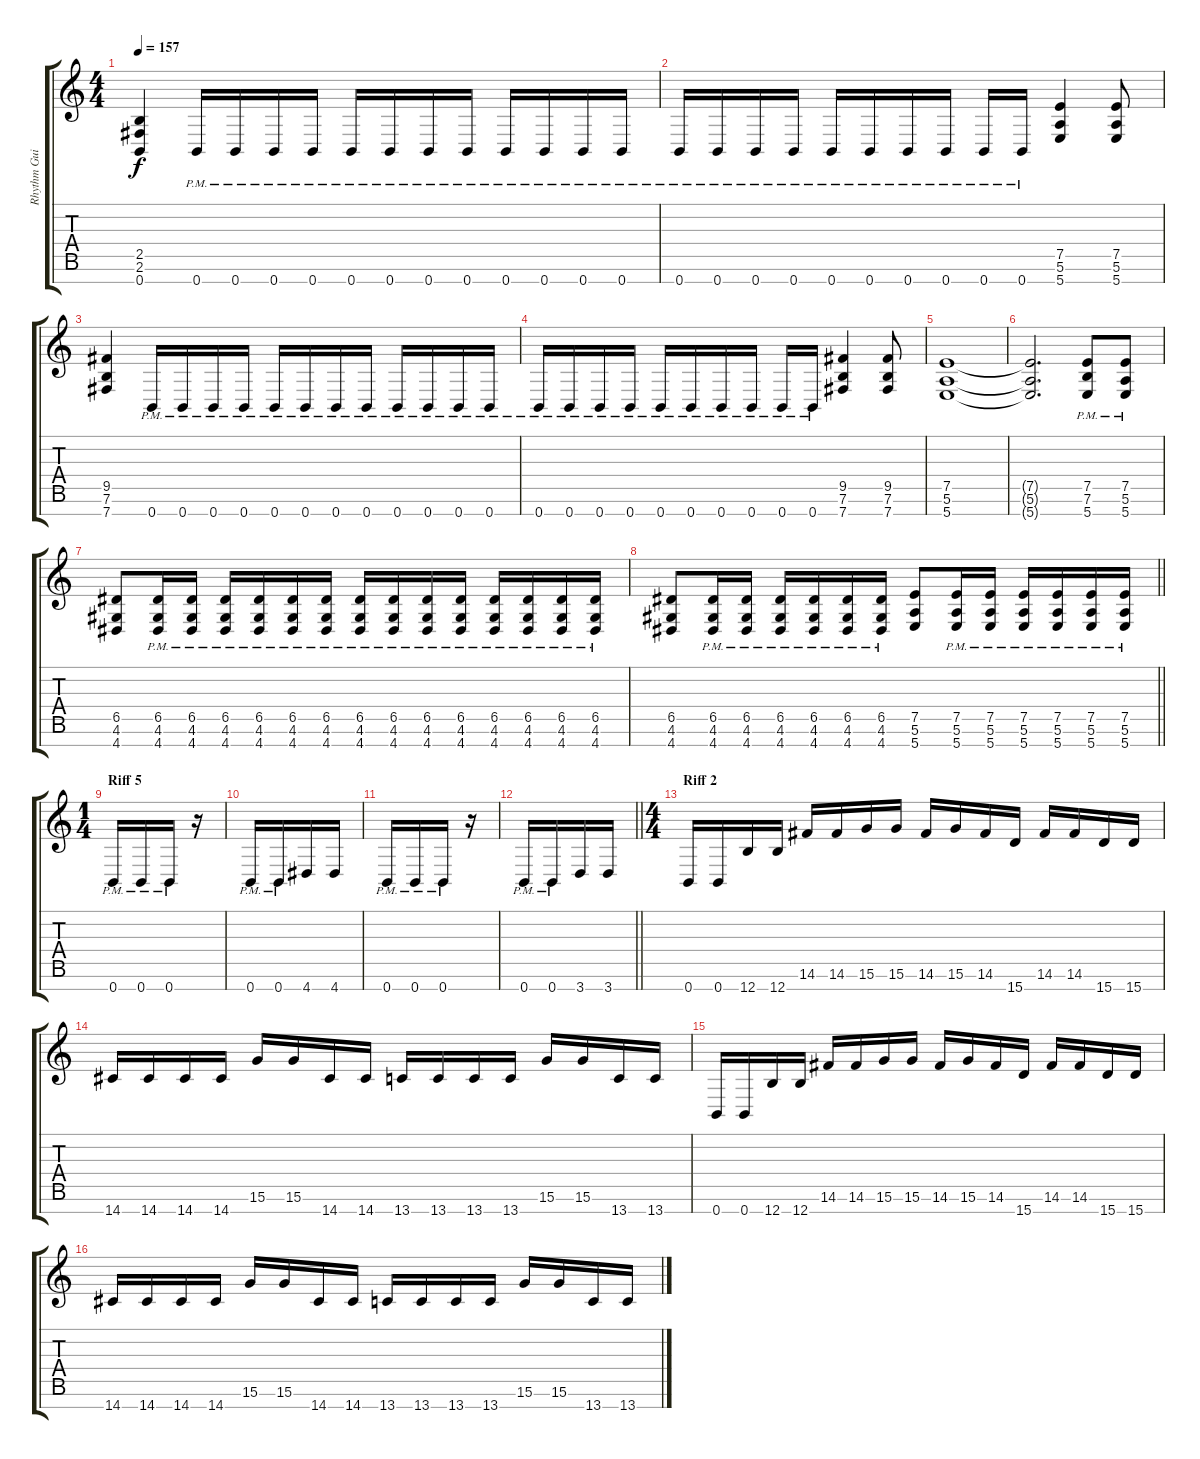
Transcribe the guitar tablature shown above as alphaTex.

\track ("Rhythm Guitar 2" "Rhythm Gui") {instrument overdrivenguitar}
\staff {score tabs}
\tuning (E4 B3 G3 D3 A2 E2 B1) {hide}
\ts (4 4)
\tempo 157
\clef g2
\ks c
(2.5 2.6 0.7).4{dy f} 0.7{pm}.16 0.7{pm}.16 0.7{pm}.16 0.7{pm}.16 0.7{pm}.16 0.7{pm}.16 0.7{pm}.16 0.7{pm}.16 0.7{pm}.16 0.7{pm}.16 0.7{pm}.16 0.7{pm}.16 |
0.7{pm}.16 0.7{pm}.16 0.7{pm}.16 0.7{pm}.16 0.7{pm}.16 0.7{pm}.16 0.7{pm}.16 0.7{pm}.16 0.7{pm}.16 0.7{pm}.16 (7.5 5.6 5.7).4 (7.5 5.6 5.7).8 |
(9.5 7.6 7.7).4 0.7{pm}.16 0.7{pm}.16 0.7{pm}.16 0.7{pm}.16 0.7{pm}.16 0.7{pm}.16 0.7{pm}.16 0.7{pm}.16 0.7{pm}.16 0.7{pm}.16 0.7{pm}.16 0.7{pm}.16 |
0.7{pm}.16 0.7{pm}.16 0.7{pm}.16 0.7{pm}.16 0.7{pm}.16 0.7{pm}.16 0.7{pm}.16 0.7{pm}.16 0.7{pm}.16 0.7{pm}.16 (9.5 7.6 7.7).4 (9.5 7.6 7.7).8 |
(7.5 5.6 5.7).1 |
(7.5{t} 5.6{t} 5.7{t}).2{d} (7.5{pm} 7.6{pm} 5.7{pm}).8 (7.5{pm} 5.6{pm} 5.7{pm}).8 |
(6.5 4.6 4.7).8 (6.5{pm} 4.6{pm} 4.7{pm}).16 (6.5{pm} 4.6{pm} 4.7{pm}).16 (6.5{pm} 4.6{pm} 4.7{pm}).16 (6.5{pm} 4.6{pm} 4.7{pm}).16 (6.5{pm} 4.6{pm} 4.7{pm}).16 (6.5{pm} 4.6{pm} 4.7{pm}).16 (6.5{pm} 4.6{pm} 4.7{pm}).16 (6.5{pm} 4.6{pm} 4.7{pm}).16 (6.5{pm} 4.6{pm} 4.7{pm}).16 (6.5{pm} 4.6{pm} 4.7{pm}).16 (6.5{pm} 4.6{pm} 4.7{pm}).16 (6.5{pm} 4.6{pm} 4.7{pm}).16 (6.5{pm} 4.6{pm} 4.7{pm}).16 (6.5{pm} 4.6{pm} 4.7{pm}).16 |
\barLineRight lightlight
(6.5 4.6 4.7).8 (6.5{pm} 4.6{pm} 4.7{pm}).16 (6.5{pm} 4.6{pm} 4.7{pm}).16 (6.5{pm} 4.6{pm} 4.7{pm}).16 (6.5{pm} 4.6{pm} 4.7{pm}).16 (6.5{pm} 4.6{pm} 4.7{pm}).16 (6.5{pm} 4.6{pm} 4.7{pm}).16 (7.5 5.6 5.7).8 (7.5{pm} 5.6{pm} 5.7{pm}).16 (7.5{pm} 5.6{pm} 5.7{pm}).16 (7.5{pm} 5.6{pm} 5.7{pm}).16 (7.5{pm} 5.6{pm} 5.7{pm}).16 (7.5{pm} 5.6{pm} 5.7{pm}).16 (7.5{pm} 5.6{pm} 5.7{pm}).16 |
\ts (1 4)
\section ("" "Riff 5")
0.7{pm}.16 0.7{pm}.16 0.7{pm}.16 r.16 |
0.7{pm}.16 0.7{pm}.16 4.7.16 4.7.16 |
0.7{pm}.16 0.7{pm}.16 0.7{pm}.16 r.16 |
\barLineRight lightlight
0.7{pm}.16 0.7{pm}.16 3.7.16 3.7.16 |
\ts (4 4)
\section ("" "Riff 2")
0.7.16 0.7.16 12.7.16 12.7.16 14.6.16 14.6.16 15.6.16 15.6.16 14.6.16 15.6.16 14.6.16 15.7.16 14.6.16 14.6.16 15.7.16 15.7.16 |
14.7.16 14.7.16 14.7.16 14.7.16 15.6.16 15.6.16 14.7.16 14.7.16 13.7.16 13.7.16 13.7.16 13.7.16 15.6.16 15.6.16 13.7.16 13.7.16 |
0.7.16 0.7.16 12.7.16 12.7.16 14.6.16 14.6.16 15.6.16 15.6.16 14.6.16 15.6.16 14.6.16 15.7.16 14.6.16 14.6.16 15.7.16 15.7.16 |
14.7.16 14.7.16 14.7.16 14.7.16 15.6.16 15.6.16 14.7.16 14.7.16 13.7.16 13.7.16 13.7.16 13.7.16 15.6.16 15.6.16 13.7.16 13.7.16
